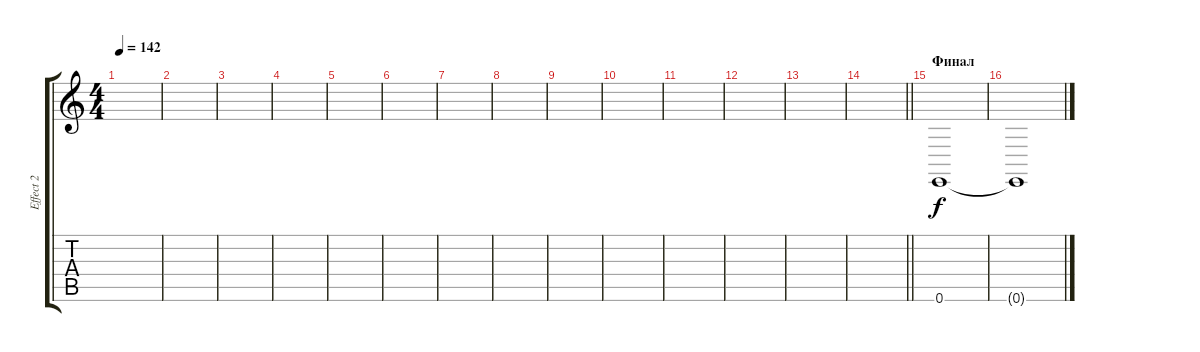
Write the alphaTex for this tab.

\track ("Effect 2" "Effect 2") {instrument gunshot}
\staff {score tabs}
\tuning (E4 B3 G3 D3 A2 E2) {hide}
\ts (4 4)
\tempo 142
\clef g2
\ks c
|
|
|
|
|
|
|
|
|
|
|
|
|
\barLineRight lightlight
|
\section ("" "Финал")
0.6.1 |
0.6{t}.1
